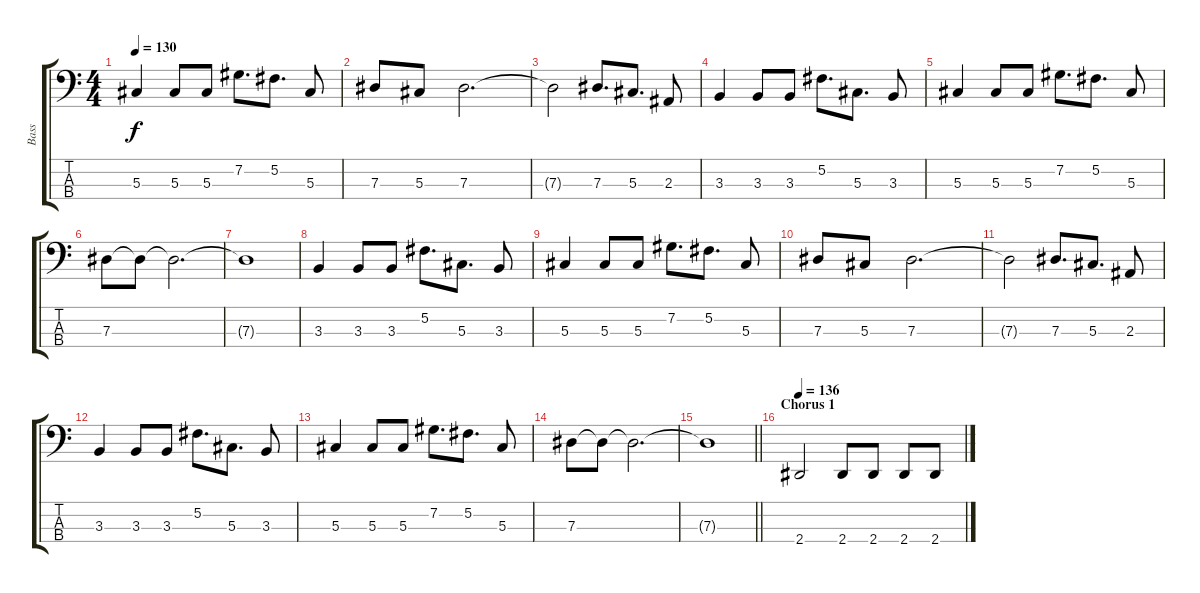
\track ("Bass" "Bass") {instrument electricbassfinger}
\staff {score tabs}
\tuning (Gb2 Db2 Ab1 Db1) {hide}
\ts (4 4)
\tempo 130
\clef f4
\ks c
5.3.4{dy f} 5.3.8 5.3.8 7.2.8{d} 5.2.8{d} 5.3.8 |
7.3.8 5.3.8 7.3.2{d} |
7.3{t}.2 7.3.8{d} 5.3.8{d} 2.3.8 |
3.3.4 3.3.8 3.3.8 5.2.8{d} 5.3.8{d} 3.3.8 |
5.3.4 5.3.8 5.3.8 7.2.8{d} 5.2.8{d} 5.3.8 |
7.3.8 7.3{t}.8 7.3{t}.2{d} |
7.3{t}.1 |
3.3.4 3.3.8 3.3.8 5.2.8{d} 5.3.8{d} 3.3.8 |
5.3.4 5.3.8 5.3.8 7.2.8{d} 5.2.8{d} 5.3.8 |
7.3.8 5.3.8 7.3.2{d} |
7.3{t}.2 7.3.8{d} 5.3.8{d} 2.3.8 |
3.3.4 3.3.8 3.3.8 5.2.8{d} 5.3.8{d} 3.3.8 |
5.3.4 5.3.8 5.3.8 7.2.8{d} 5.2.8{d} 5.3.8 |
7.3.8 7.3{t}.8 7.3{t}.2{d} |
\barLineRight lightlight
7.3{t}.1 |
\section ("" "Chorus 1")
\tempo 136
2.4.2 2.4.8 2.4.8 2.4.8 2.4.8
